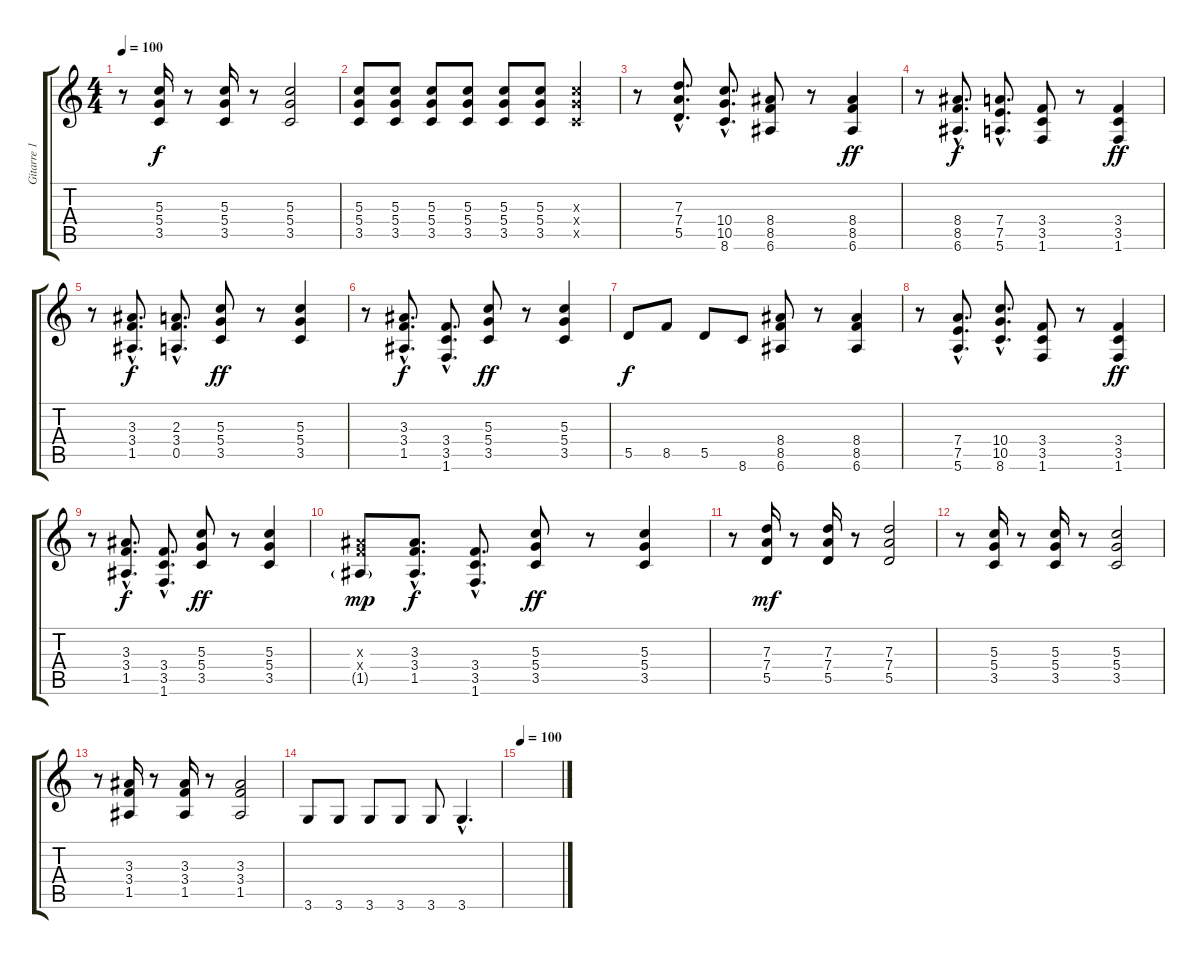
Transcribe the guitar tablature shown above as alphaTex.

\track ("Gitarre 1" "Gitarre 1") {instrument overdrivenguitar}
\staff {score tabs}
\tuning (E4 B3 G3 D3 A2 E2) {hide}
\ts (4 4)
\tempo 100
\clef g2
\ks c
r.8{dy f} (5.3 5.4 3.5).16{instrument electricguitarmuted} r.8 (5.3 5.4 3.5).16 r.8 (5.3 5.4 3.5).2 |
(5.3 5.4 3.5).8 (5.3 5.4 3.5).8 (5.3 5.4 3.5).8 (5.3 5.4 3.5).8 (5.3 5.4 3.5).8 (5.3 5.4 3.5).8 (5.3{x} 5.4{x} 3.5{x}).4 |
r.8{instrument overdrivenguitar} (7.3{hac} 7.4{hac} 5.5{hac}).8{d} (10.4{hac} 10.5{hac} 8.6{hac}).8{d} (8.4 8.5 6.6).8 r.8 (8.4 8.5 6.6).4{dy ff} |
r.8 (8.4{hac} 8.5{hac} 6.6{hac}).8{d dy f} (7.4{hac} 7.5{hac} 5.6{hac}).8{d} (3.4 3.5 1.6).8 r.8 (3.4 3.5 1.6).4{dy ff} |
r.8 (3.3{hac} 3.4{hac} 1.5{hac}).8{d dy f} (2.3{hac} 3.4{hac} 0.5{hac}).8{d} (5.3 5.4 3.5).8{dy ff} r.8 (5.3 5.4 3.5).4 |
r.8 (3.3{hac} 3.4{hac} 1.5{hac}).8{d dy f} (3.4{hac} 3.5{hac} 1.6{hac}).8{d} (5.3 5.4 3.5).8{dy ff} r.8 (5.3 5.4 3.5).4 |
5.5.8{dy f} 8.5.8 5.5.8 8.6.8 (8.4 8.5 6.6).8 r.8 (8.4 8.5 6.6).4 |
r.8 (7.4{hac} 7.5{hac} 5.6{hac}).8{d} (10.4{hac} 10.5{hac} 8.6{hac}).8{d} (3.4 3.5 1.6).8 r.8 (3.4 3.5 1.6).4{dy ff} |
r.8 (3.3{hac} 3.4{hac} 1.5{hac}).8{d dy f} (3.4{hac} 3.5{hac} 1.6{hac}).8{d} (5.3 5.4 3.5).8{dy ff} r.8 (5.3 5.4 3.5).4 |
(3.3{x} 3.4{x} 1.5{g}).8{dy mp} (3.3{hac} 3.4{hac} 1.5{hac}).8{d dy f} (3.4{hac} 3.5{hac} 1.6{hac}).8{d} (5.3 5.4 3.5).8{dy ff} r.8 (5.3 5.4 3.5).4 |
r.8{volume 10} (7.3 7.4 5.5).16{dy mf} r.8 (7.3 7.4 5.5).16 r.8 (7.3 7.4 5.5).2 |
r.8{volume 10} (5.3 5.4 3.5).16 r.8 (5.3 5.4 3.5).16 r.8 (5.3 5.4 3.5).2 |
r.8{volume 10} (3.3 3.4 1.5).16 r.8 (3.3 3.4 1.5).16 r.8 (3.3 3.4 1.5).2 |
3.6.8 3.6.8 3.6.8 3.6.8 3.6.8 3.6{hac}.4{d} |
\tempo 100
